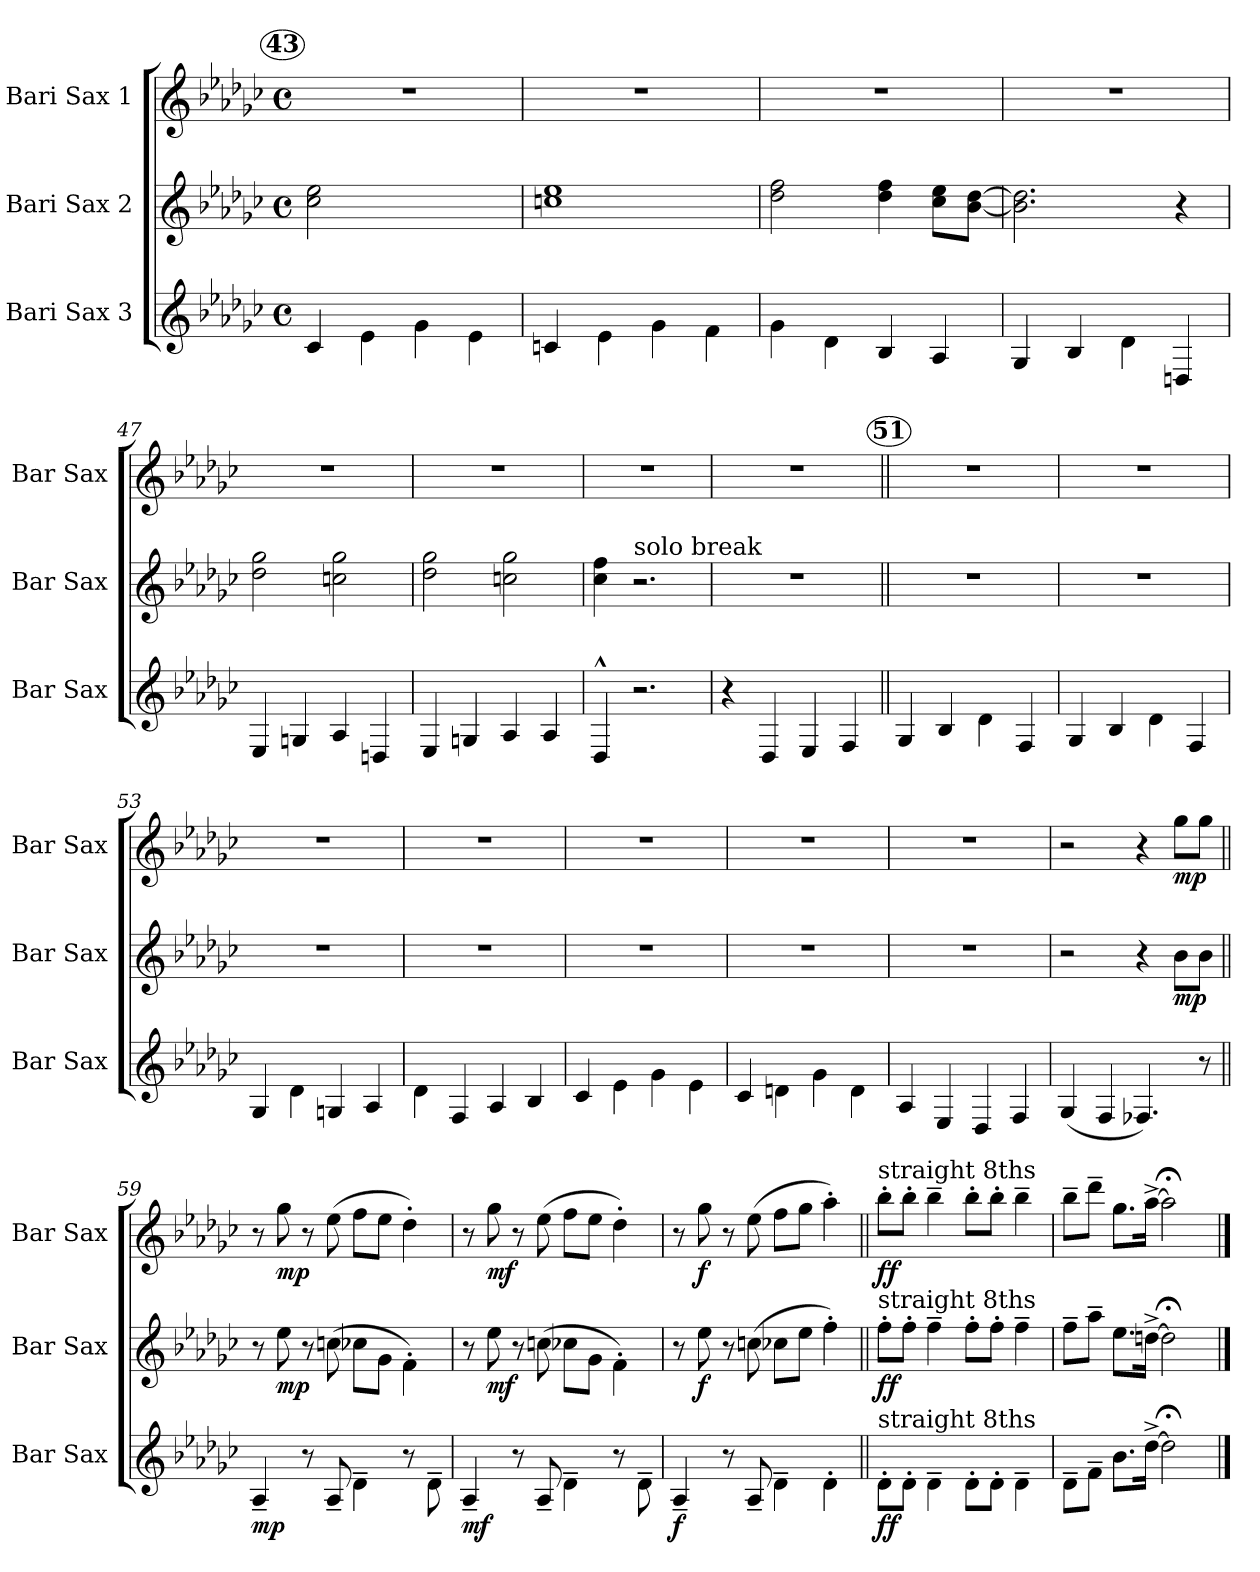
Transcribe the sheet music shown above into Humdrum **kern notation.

**kern	**dynam	**kern	**dynam	**kern	**dynam
*part3	*part3	*part2	*part2	*part1	*part1
*staff3	*staff3	*staff2	*staff2	*staff1	*staff1
*I"Bari Sax 3	*	*I"Bari Sax 2	*	*I"Bari Sax 1	*
*I'Bar Sax	*	*I'Bar Sax	*	*I'Bar Sax	*
!!LO:LB:g=z
*clefG2	*	*clefG2	*	*clefG2	*
*ITrd12c21	*	*ITrd12c21	*	*ITrd12c21	*
*k[b-e-a-d-g-c-]	*	*k[b-e-a-d-g-c-]	*	*k[b-e-a-d-g-c-]	*
*G-:	*	*G-:	*	*G-:	*
*M4/4	*	*M4/4	*	*M4/4	*
*met(c)	*	*met(c)	*	*met(c)	*
!!LO:REH:place=s1:a:enc=circle:fs=12:t=43
=43	=43	=43	=43	=43	=43
4C-/	.	2c-\ 2e-\	.	1r	.
4E-\	.	.	.	.	.
4G-\	.	2ryy	.	.	.
4E-\	.	.	.	.	.
=44	=44	=44	=44	=44	=44
4Cn/	.	1cn 1e-	.	1r	.
4E-\	.	.	.	.	.
4G-\	.	.	.	.	.
4F\	.	.	.	.	.
=45	=45	=45	=45	=45	=45
4G-\	.	2d-\ 2f\	.	1r	.
4D-\	.	.	.	.	.
4BB-/	.	4d-\ 4f\	.	.	.
4AA-/	.	8c-\ 8e-\L	.	.	.
.	.	[8B-\ [8d-\J	.	.	.
=46	=46	=46	=46	=46	=46
4GG-/	.	2.B-\] 2.d-\]	.	1r	.
4BB-/	.	.	.	.	.
4D-\	.	.	.	.	.
4DDn/	.	4r	.	.	.
=47	=47	=47	=47	=47	=47
4EE-/	.	2d-\ 2g-\	.	1r	.
4GGn/	.	.	.	.	.
4AA-/	.	2cn\ 2g-\	.	.	.
4DDn/	.	.	.	.	.
=48	=48	=48	=48	=48	=48
4EE-/	.	2d-\ 2g-\	.	1r	.
4GGn/	.	.	.	.	.
4AA-/	.	2cn\ 2g-\	.	.	.
4AA-/	.	.	.	.	.
=49	=49	=49	=49	=49	=49
4DD-^^>/	.	4c-i\ 4f\	.	1r	.
!	!	!LO:TX:a:t=solo break	!	!	!
2.r	.	2.r	.	.	.
=50	=50	=50	=50	=50	=50
4r	.	1r	.	1r	.
4DD-/	.	.	.	.	.
4EE-/	.	.	.	.	.
4FF/	.	.	.	.	.
!!LO:PB:g=z
!!LO:REH:place=s1:a:enc=circle:fs=12:t=51
=51||	=51||	=51||	=51||	=51||	=51||
4GG-/	.	1r	.	1r	.
4BB-/	.	.	.	.	.
4D-\	.	.	.	.	.
4FF/	.	.	.	.	.
=52	=52	=52	=52	=52	=52
4GG-/	.	1r	.	1r	.
4BB-/	.	.	.	.	.
4D-\	.	.	.	.	.
4FF/	.	.	.	.	.
=53	=53	=53	=53	=53	=53
4GG-/	.	1r	.	1r	.
4D-\	.	.	.	.	.
4GGn/	.	.	.	.	.
4AA-/	.	.	.	.	.
=54	=54	=54	=54	=54	=54
4D-\	.	1r	.	1r	.
4FF/	.	.	.	.	.
4AA-/	.	.	.	.	.
4BB-/	.	.	.	.	.
=55	=55	=55	=55	=55	=55
4C-/	.	1r	.	1r	.
4E-\	.	.	.	.	.
4G-\	.	.	.	.	.
4E-\	.	.	.	.	.
=56	=56	=56	=56	=56	=56
4C-/	.	1r	.	1r	.
4Dn\	.	.	.	.	.
4G-\	.	.	.	.	.
4D\	.	.	.	.	.
=57	=57	=57	=57	=57	=57
4AA-/	.	1r	.	1r	.
4EE-/	.	.	.	.	.
4DD-/	.	.	.	.	.
4FF/	.	.	.	.	.
=58	=58	=58	=58	=58	=58
(<4GG-/	.	2r	.	2r	.
4FF/	.	.	.	.	.
4.FF-X/)	.	4r	.	4r	.
!	!	!	!LO:DY:b	!	!LO:DY:b
.	.	8B-\L	mp	8g-\L	mp
8r	.	8B-\J	.	8g-\J	.
!!LO:LB:g=z
=59||	=59||	=59||	=59||	=59||	=59||
!	!LO:DY:b	!	!	!	!
4AA-~</	mp	8r	.	8r	.
!	!	!	!LO:DY:b	!	!LO:DY:b
.	.	8e-\	mp	8g-\	mp
8r	.	8r	.	8r	.
8AA-~</	.	(>8cn\	.	(>8e-\	.
4D-~>\	.	8c-X\L	.	8f\L	.
.	.	8G-\J	.	8e-\J	.
8r	.	4F'>\)	.	4d-'>\)	.
8D-~>\	.	.	.	.	.
=60	=60	=60	=60	=60	=60
!	!LO:DY:b	!	!	!	!
4AA-~</	mf	8r	.	8r	.
!	!	!	!LO:DY:b	!	!LO:DY:b
.	.	8e-\	mf	8g-\	mf
8r	.	8r	.	8r	.
8AA-~</	.	(>8cn\	.	(>8e-\	.
4D-~>\	.	8c-X\L	.	8f\L	.
.	.	8G-\J	.	8e-\J	.
8r	.	4F'>\)	.	4d-'>\)	.
8D-~>\	.	.	.	.	.
=61	=61	=61	=61	=61	=61
!	!LO:DY:b	!	!	!	!
4AA-~</	f	8r	.	8r	.
!	!	!	!LO:DY:b	!	!LO:DY:b
.	.	8e-\	f	8g-\	f
8r	.	8r	.	8r	.
8AA-~</	.	(>8cn\	.	(>8e-\	.
4D-~>\	.	8c-X\L	.	8f\L	.
.	.	8e-\J	.	8g-\J	.
4D-'>\	.	4f'>\)	.	4a-'>\)	.
=62||	=62||	=62||	=62||	=62||	=62||
!	!	!	!	!LO:TX:a:t=straight 8ths	!
!	!	!LO:TX:a:t=straight 8ths	!	!	!
!LO:TX:a:t=straight 8ths	!	!	!	!	!
!	!LO:DY:b	!	!LO:DY:b	!	!LO:DY:b
8D-'>\L	ff	8f'>\L	ff	8b-'>\L	ff
8D-'>\J	.	8f'>\J	.	8b-'>\J	.
4D-~>\	.	4f~>\	.	4b-~>\	.
8D-'>\L	.	8f'>\L	.	8b-'>\L	.
8D-'>\J	.	8f'>\J	.	8b-'>\J	.
4D-~>\	.	4f~>\	.	4b-~>\	.
=63	=63	=63	=63	=63	=63
8D-~>\L	.	8f~>\L	.	8b-~>\L	.
8F~>\J	.	8a-~>\J	.	8dd-~>\J	.
8.B-\L	.	8.e-\L	.	8.g-\L	.
[16d-^>\Jk	.	[16dn^>\Jk	.	[16a-^>\Jk	.
2d-;<\]	.	2d;<\]	.	2a-;<\]	.
==	==	==	==	==	==
*-	*-	*-	*-	*-	*-
